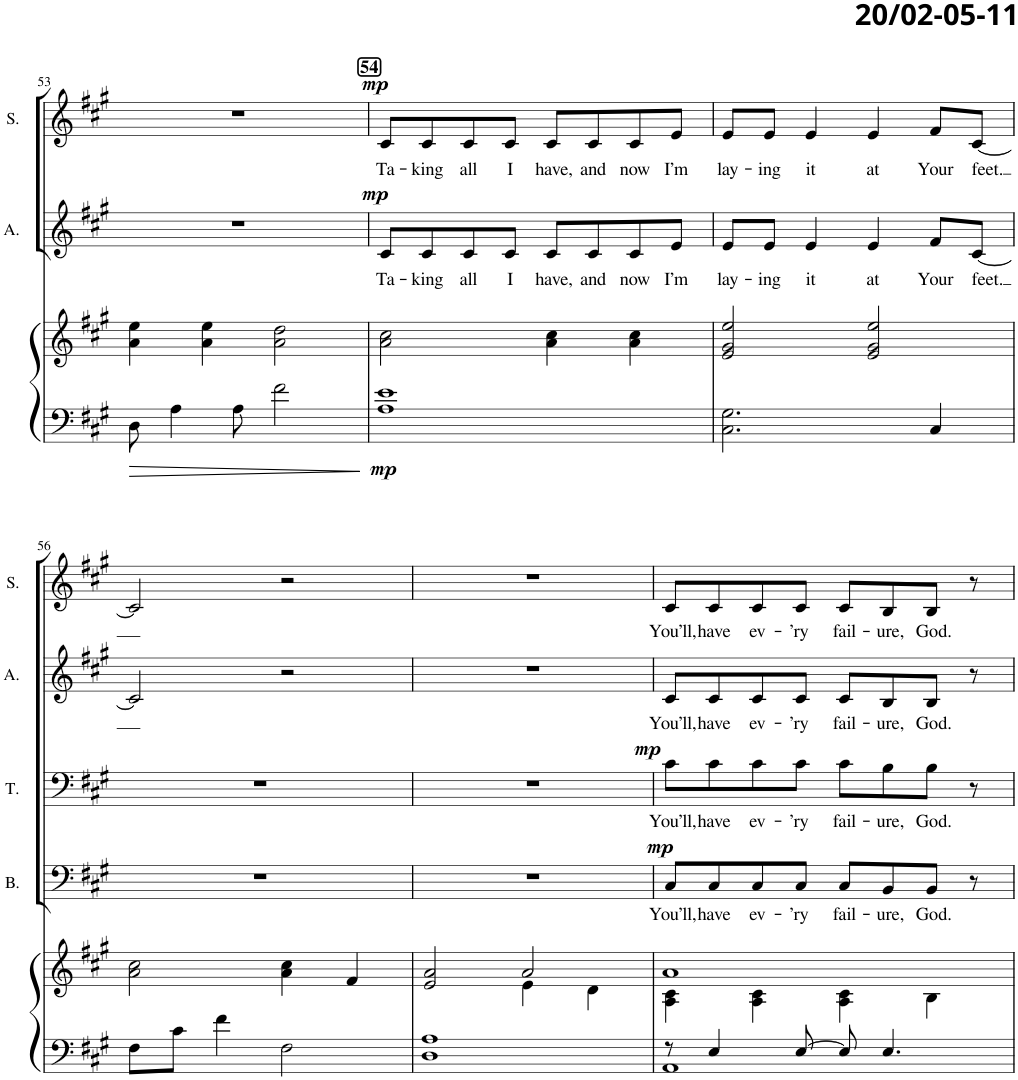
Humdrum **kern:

**kern	**kern	**dynam	**kern	**text	**dynam	**kern	**text	**dynam	**kern	**text	**dynam	**kern	**text	**dynam
*part5	*part5	*part5	*part4	*part4	*part4	*part3	*part3	*part3	*part2	*part2	*part2	*part1	*part1	*part1
*staff6	*staff5	*staff5/6	*staff4	*staff4	*staff4	*staff3	*staff3	*staff3	*staff2	*staff2	*staff2	*staff1	*staff1	*staff1
*I"Piano	*	*	*I"Bas	*	*	*I"Tenor	*	*	*I"Alt	*	*	*I"Sopraan	*	*
*I'Pno	*	*	*I'B.	*	*	*I'T.	*	*	*I'A.	*	*	*I'S.	*	*
!!LO:PB:g=z
*clefF4	*clefG2	*	*clefF4	*	*	*clefF4	*	*	*clefG2	*	*	*clefG2	*	*
*k[f#c#g#]	*k[f#c#g#]	*	*k[f#c#g#]	*	*	*k[f#c#g#]	*	*	*k[f#c#g#]	*	*	*k[f#c#g#]	*	*
*M4/4	*M4/4	*	*M4/4	*	*	*M4/4	*	*	*M4/4	*	*	*M4/4	*	*
=53	=53	=53	=53	=53	=53	=53	=53	=53	=53	=53	=53	=53	=53	=53
8D\	4a\ 4ee\	.	1r	.	.	1r	.	.	1r	.	.	1r	.	.
4A\	.	.	.	.	.	.	.	.	.	.	.	.	.	.
.	4a\ 4ee\	.	.	.	.	.	.	.	.	.	.	.	.	.
8A\	.	.	.	.	.	.	.	.	.	.	.	.	.	.
2f#\	2a\ 2dd\	.	.	.	.	.	.	.	.	.	.	.	.	.
=54	=54	=54	=54	=54	=54	=54	=54	=54	=54	=54	=54	=54	=54	=54
!	!	!LO:DY:b=2	!	!	!	!	!	!	!	!LO:LY:b	!LO:DY:a	!	!LO:LY:b	!LO:DY:a
1A 1e	2a\ 2cc#\	mp	1r	.	.	1r	.	.	8c#/L	Ta-	mp	8c#/L	Ta-	mp
!	!	!	!	!	!	!	!	!	!	!LO:LY:b	!	!	!LO:LY:b	!
.	.	.	.	.	.	.	.	.	8c#/	-king	.	8c#/	-king	.
!	!	!	!	!	!	!	!	!	!	!LO:LY:b	!	!	!LO:LY:b	!
.	.	.	.	.	.	.	.	.	8c#/	all	.	8c#/	all	.
!	!	!	!	!	!	!	!	!	!	!LO:LY:b	!	!	!LO:LY:b	!
.	.	.	.	.	.	.	.	.	8c#/J	I	.	8c#/J	I	.
!	!	!	!	!	!	!	!	!	!	!LO:LY:b	!	!	!LO:LY:b	!
.	4a\ 4cc#\	.	.	.	.	.	.	.	8c#/L	have,	.	8c#/L	have,	.
!	!	!	!	!	!	!	!	!	!	!LO:LY:b	!	!	!LO:LY:b	!
.	.	.	.	.	.	.	.	.	8c#/	and	.	8c#/	and	.
!	!	!	!	!	!	!	!	!	!	!LO:LY:b	!	!	!LO:LY:b	!
.	4a\ 4cc#\	.	.	.	.	.	.	.	8c#/	now	.	8c#/	now	.
!	!	!	!	!	!	!	!	!	!	!LO:LY:b	!	!	!LO:LY:b	!
.	.	.	.	.	.	.	.	.	8e/J	I’m	.	8e/J	I’m	.
=55	=55	=55	=55	=55	=55	=55	=55	=55	=55	=55	=55	=55	=55	=55
!	!	!	!	!	!	!	!	!	!	!LO:LY:b	!	!	!LO:LY:b	!
2.C#\ 2.G#\	2e/ 2g#/ 2ee/	.	1r	.	.	1r	.	.	8e/L	lay-	.	8e/L	lay-	.
!	!	!	!	!	!	!	!	!	!	!LO:LY:b	!	!	!LO:LY:b	!
.	.	.	.	.	.	.	.	.	8e/J	-ing	.	8e/J	-ing	.
!	!	!	!	!	!	!	!	!	!	!LO:LY:b	!	!	!LO:LY:b	!
.	.	.	.	.	.	.	.	.	4e/	it	.	4e/	it	.
!	!	!	!	!	!	!	!	!	!	!LO:LY:b	!	!	!LO:LY:b	!
.	2e/ 2g#/ 2ee/	.	.	.	.	.	.	.	4e/	at	.	4e/	at	.
!	!	!	!	!	!	!	!	!	!	!LO:LY:b	!	!	!LO:LY:b	!
4C#/	.	.	.	.	.	.	.	.	8f#/L	Your	.	8f#/L	Your	.
!	!	!	!	!	!	!	!	!	!	!LO:LY:b	!	!	!LO:LY:b	!
.	.	.	.	.	.	.	.	.	[8c#/J	feet.	.	[8c#/J	feet.	.
!!LO:LB:g=z
=56	=56	=56	=56	=56	=56	=56	=56	=56	=56	=56	=56	=56	=56	=56
8F#\L	2a\ 2cc#\	.	1r	.	.	1r	.	.	2c#/]	.	.	2c#/]	.	.
8c#\J	.	.	.	.	.	.	.	.	.	.	.	.	.	.
4f#\	.	.	.	.	.	.	.	.	.	.	.	.	.	.
2F#\	4a\ 4cc#\	.	.	.	.	.	.	.	2r	.	.	2r	.	.
.	4f#/	.	.	.	.	.	.	.	.	.	.	.	.	.
=57	=57	=57	=57	=57	=57	=57	=57	=57	=57	=57	=57	=57	=57	=57
*	*^	*	*	*	*	*	*	*	*	*	*	*	*	*
1D 1A	2e/ 2a/	2ryy	.	1r	.	.	1r	.	.	1r	.	.	1r	.	.
.	2a/	4e\	.	.	.	.	.	.	.	.	.	.	.	.	.
.	.	4d\	.	.	.	.	.	.	.	.	.	.	.	.	.
=58	=58	=58	=58	=58	=58	=58	=58	=58	=58	=58	=58	=58	=58	=58	=58
*^	*	*	*	*	*	*	*	*	*	*	*	*	*	*	*
!	!	!	!	!	!	!LO:LY:b	!LO:DY:a	!	!LO:LY:b	!LO:DY:a	!	!LO:LY:b	!	!	!LO:LY:b	!
8r	1AA	1a	4A\ 4c#\	.	8C#/L	You’ll,	mp	8c#\L	You’ll,	mp	8c#/L	You’ll,	.	8c#/L	You’ll,	.
!	!	!	!	!	!	!LO:LY:b	!	!	!LO:LY:b	!	!	!LO:LY:b	!	!	!LO:LY:b	!
4E/	.	.	.	.	8C#/	have	.	8c#\	have	.	8c#/	have	.	8c#/	have	.
!	!	!	!	!	!	!LO:LY:b	!	!	!LO:LY:b	!	!	!LO:LY:b	!	!	!LO:LY:b	!
.	.	.	4A\ 4c#\	.	8C#/	ev-	.	8c#\	ev-	.	8c#/	ev-	.	8c#/	ev-	.
!	!	!	!	!	!	!LO:LY:b	!	!	!LO:LY:b	!	!	!LO:LY:b	!	!	!LO:LY:b	!
[8E/	.	.	.	.	8C#/J	-’ry	.	8c#\J	-’ry	.	8c#/J	-’ry	.	8c#/J	-’ry	.
!	!	!	!	!	!	!LO:LY:b	!	!	!LO:LY:b	!	!	!LO:LY:b	!	!	!LO:LY:b	!
8E/]	.	.	4A\ 4c#\	.	8C#/L	fail-	.	8c#\L	fail-	.	8c#/L	fail-	.	8c#/L	fail-	.
!	!	!	!	!	!	!LO:LY:b	!	!	!LO:LY:b	!	!	!LO:LY:b	!	!	!LO:LY:b	!
4.E/	.	.	.	.	8BB/	-ure,	.	8B\	-ure,	.	8B/	-ure,	.	8B/	-ure,	.
!	!	!	!	!	!	!LO:LY:b	!	!	!LO:LY:b	!	!	!LO:LY:b	!	!	!LO:LY:b	!
.	.	.	4B\	.	8BB/J	God.	.	8B\J	God.	.	8B/J	God.	.	8B/J	God.	.
.	.	.	.	.	8r	.	.	8r	.	.	8r	.	.	8r	.	.
*v	*v	*	*	*	*	*	*	*	*	*	*	*	*	*	*	*
*	*v	*v	*	*	*	*	*	*	*	*	*	*	*	*	*
=	=	=	=	=	=	=	=	=	=	=	=	=	=	=
*-	*-	*-	*-	*-	*-	*-	*-	*-	*-	*-	*-	*-	*-	*-
